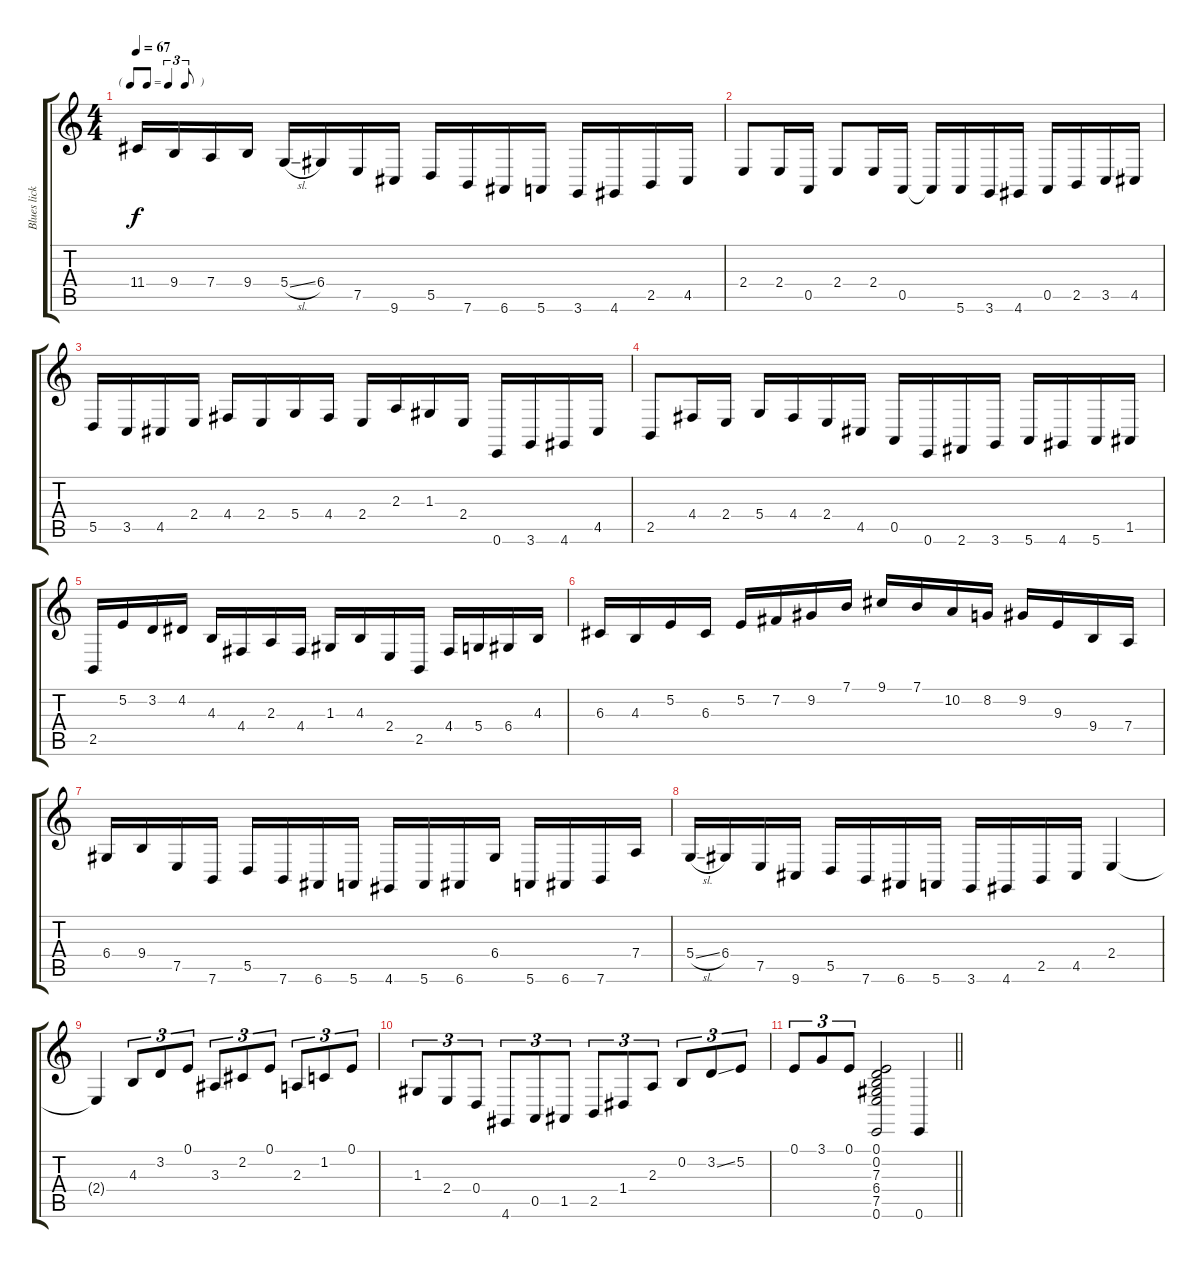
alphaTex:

\track ("Blues licks" "Blues lick") {instrument drawbarorgan}
\staff {score tabs}
\tuning (E4 B3 G3 D3 A2 E2) {hide}
\ts (4 4)
\tf triplet8th
\tempo 67
\clef g2
\ks c
11.4.16{dy f} 9.4.16 7.4.16 9.4.16 5.4{sl}.16 6.4.16 7.5.16 9.6.16 5.5.16 7.6.16 6.6.16 5.6.16 3.6.16 4.6.16 2.5.16 4.5.16 |
2.4.8 2.4.16 0.5.16 2.4.8 2.4.16 0.5.16 0.5{t}.16 5.6.16 3.6.16 4.6.16 0.5.16 2.5.16 3.5.16 4.5.16 |
5.5.16 3.5.16 4.5.16 2.4.16 4.4.16 2.4.16 5.4.16 4.4.16 2.4.16 2.3.16 1.3.16 2.4.16 0.6.16 3.6.16 4.6.16 4.5.16 |
2.5.8 4.4.16 2.4.16 5.4.16 4.4.16 2.4.16 4.5.16 0.5.16 0.6.16 2.6.16 3.6.16 5.6.16 4.6.16 5.6.16 1.5.16 |
2.5.16 5.2.16 3.2.16 4.2.16 4.3.16 4.4.16 2.3.16 4.4.16 1.3.16 4.3.16 2.4.16 2.5.16 4.4.16 5.4.16 6.4.16 4.3.16 |
6.3.16 4.3.16 5.2.16 6.3.16 5.2.16 7.2.16 9.2.16 7.1.16 9.1.16 7.1.16 10.2.16 8.2.16 9.2.16 9.3.16 9.4.16 7.4.16 |
6.4.16 9.4.16 7.5.16 7.6.16 5.5.16 7.6.16 6.6.16 5.6.16 4.6.16 5.6.16 6.6.16 6.4.16 5.6.16 6.6.16 7.6.16 7.4.16 |
5.4{sl}.16 6.4.16 7.5.16 9.6.16 5.5.16 7.6.16 6.6.16 5.6.16 3.6.16 4.6.16 2.5.16 4.5.16 2.4.4 |
2.4{t}.4 4.3.8{tu (3 2)} 3.2.8{tu (3 2)} 0.1.8{tu (3 2)} 3.3.8{tu (3 2)} 2.2.8{tu (3 2)} 0.1.8{tu (3 2)} 2.3.8{tu (3 2)} 1.2.8{tu (3 2)} 0.1.8{tu (3 2)} |
1.3.8{tu (3 2)} 2.4.8{tu (3 2)} 0.4.8{tu (3 2)} 4.6.8{tu (3 2)} 0.5.8{tu (3 2)} 1.5.8{tu (3 2)} 2.5.8{tu (3 2)} 1.4.8{tu (3 2)} 2.3.8{tu (3 2)} 0.2.8{tu (3 2)} 3.2{ss}.8{tu (3 2)} 5.2.8{tu (3 2)} |
\barLineRight lightlight
0.1.8{tu (3 2)} 3.1.8{tu (3 2)} 0.1.8{tu (3 2)} (0.1 0.2 7.3 6.4 7.5 0.6).2 0.6.4
